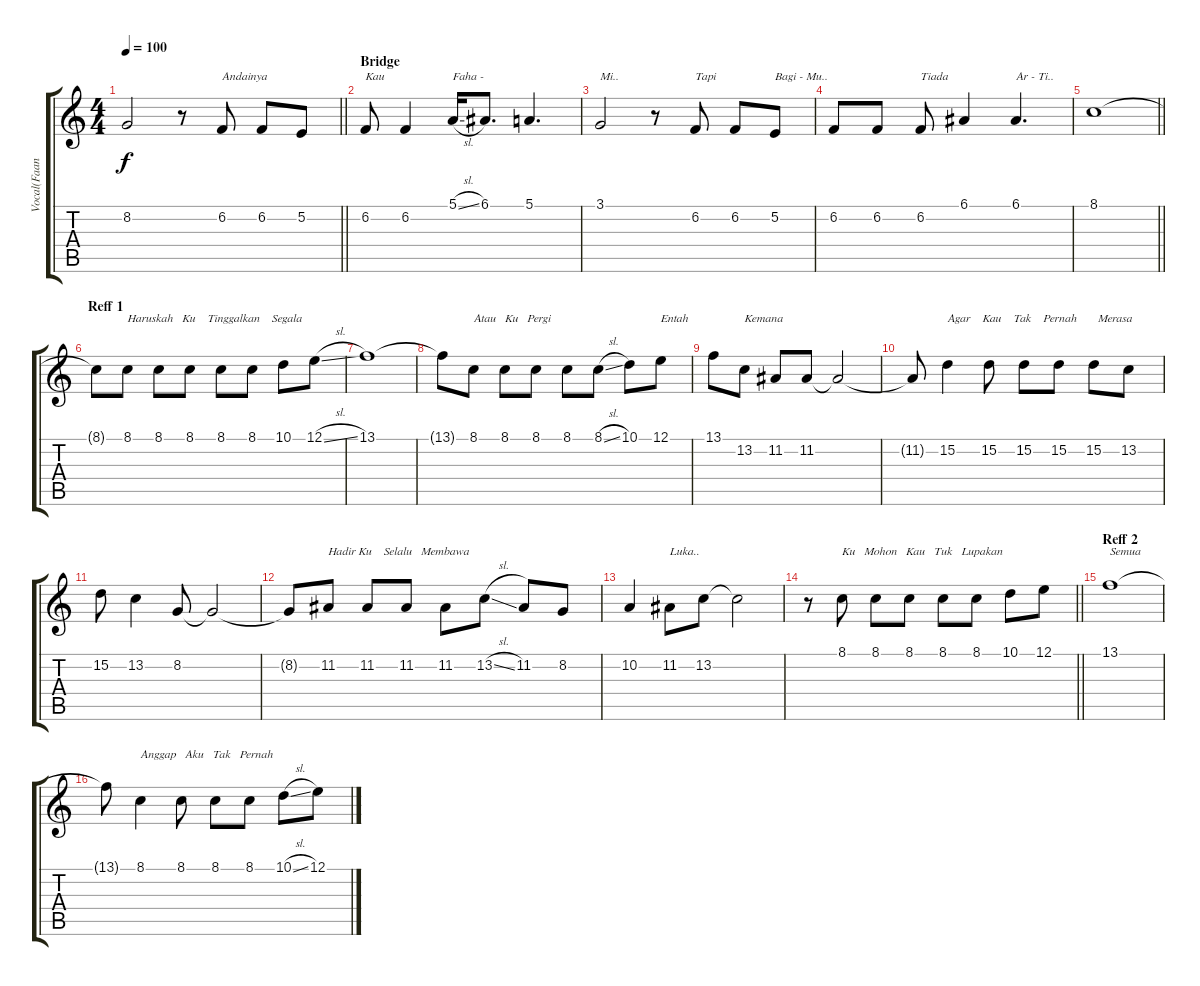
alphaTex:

\track ("Vocal(Faank)" "Vocal(Faan") {instrument stringensemble1}
\staff {score tabs}
\tuning (E4 B3 G3 D3 A2 E2) {hide}
\ts (4 4)
\tempo 100
\clef g2
\barLineRight lightlight
\ks c
8.2{t}.2{dy f} r.8 6.2.8{txt "Andainya "} 6.2.8 5.2.8 |
\section ("" "Bridge")
6.2.8{txt "Kau"} 6.2.4 5.1{sl}.16{txt "Faha -"} 6.1.8{d} 5.1.4{d} |
3.1.2{txt "Mi.."} r.8 6.2.8{txt "Tapi"} 6.2.8 5.2.8{txt "Bagi - Mu.."} |
6.2.8 6.2.8 6.2.8{txt "Tiada"} 6.1.4 6.1.4{d txt "Ar - Ti.."} |
\barLineRight lightlight
8.1.1 |
\section ("" "Reff 1")
8.1{t}.8 8.1.8{txt "Haruskah   Ku    Tinggalkan    Segala"} 8.1.8 8.1.8 8.1.8 8.1.8 10.1.8 12.1{sl}.8 |
13.1.1 |
13.1{t}.8 8.1.8{txt "Atau   Ku   Pergi "} 8.1.8 8.1.8 8.1.8 8.1{sl}.8 10.1.8 12.1.8{txt "Entah "} |
13.1.8 13.2.8{txt "Kemana"} 11.2.8 11.2.8 11.2{t}.2 |
11.2{t}.8 15.2.4{txt "Agar    Kau    Tak    Pernah       Merasa"} 15.2.8 15.2.8 15.2.8 15.2.8 13.2.8 |
15.2.8 13.2.4 8.2.8 8.2{t}.2 |
8.2{t}.8 11.2.8{txt "Hadir Ku    Selalu   Membawa    "} 11.2.8 11.2.8 11.2.8 13.2{sl}.8 11.2.8 8.2.8 |
10.2.4 11.2.8{txt "Luka.."} 13.2.8 13.2{t}.2 |
\barLineRight lightlight
r.8 8.1.8{txt "Ku   Mohon   Kau   Tuk   Lupakan "} 8.1.8 8.1.8 8.1.8 8.1.8 10.1.8 12.1.8 |
\section ("" "Reff 2")
13.1.1{txt "Semua"} |
13.1{t}.8 8.1.4{txt "Anggap   Aku   Tak   Pernah   "} 8.1.8 8.1.8 8.1.8 10.1{sl}.8 12.1.8
